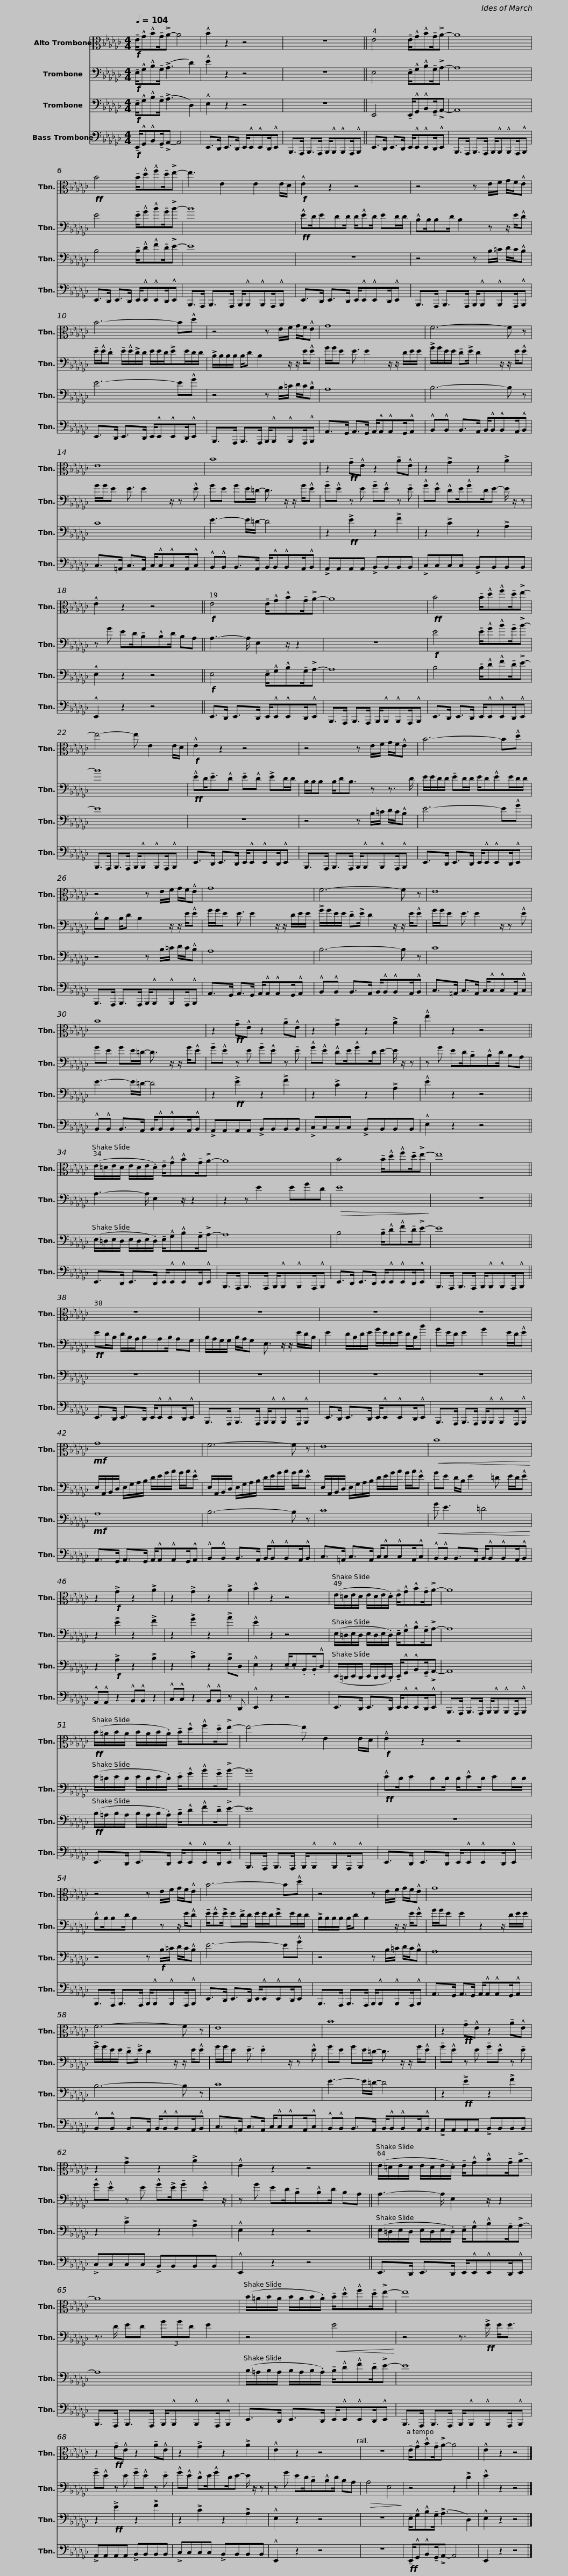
X:1
%%score 1 2 3 4
L:1/8
Q:1/4=104
M:4/4
I:linebreak $
K:Gb
V:1 alto
V:2 bass
V:3 bass
V:4 bass
V:1
!f! !tenuto!E/!^!G!^!B!tenuto!G/!>!A- A4 | !^!B2 z2 z4 | z8 ||$ E4 !tenuto!E/!^!G!^!B!tenuto!G/!>!A- | A8 | %5
!ff! B4 !tenuto!B/!^!d!^!f!tenuto!d/!>!e- |$ e3 E2 E2 E/D/ |!f! !^!E2 z2 z4 |$ z4 z E/F/ G/F/!^!E | B6- B!^!d |$ %10
 z4 z E/F/ G/F/!^!E | G8 |$ F6- F z | E8 | B8 |$ %15
 z2!ff! !tenuto!G!^!E z2 !tenuto!A!^!E | z2 !>!G2 z2 !>!A2 | !^!E2 z2 z4 ||$!f! E4 !tenuto!E/!^!G!^!B!tenuto!G/!>!A- | A8 | %20
!ff! B4 !tenuto!B/!^!d!^!f!tenuto!d/!>!e- |$ e4- e E2 E/D/ |!f! !^!E2 z2 z4 |$ z4 z E/F/ G/F/!^!E | B6- B!^!d |$ %25
 z4 z E/F/ G/F/!^!E | G8 |$ F6- F z | E8 | B8 |$ %30
 z2!ff! !tenuto!G!^!E z2 !tenuto!A!^!E | z2 !>!G2 z2 !>!A2 | !^!e2 z2 z4 ||$ (E/=D/E/D/ E/D/E/.D/) !tenuto!E/!^!G!^!B!tenuto!G/!>!A- | A8 | %35
 B4 !tenuto!B/!^!d!^!f!tenuto!d/!>!e- |$ e8 || z8 | z8 |$ z8 | %40
 z8 |$!mf! G8 | F6- F z |$ E8 |!<(! B8!<)! | %45
 z2!f! !>!G2 z2 !>!A2 |$ z2 !>!G2 z2 !>!A2 | !^!B2 z2 z4 | (E/=D/E/D/ E/D/E/.D/) !tenuto!E/!^!G!^!B!tenuto!G/!>!A- | A8 |$ %50
!ff! (B/=A/B/A/ B/A/B/.A/) !tenuto!B/!^!d!^!f!tenuto!d/!>!e- | e4- e E2 E/D/ |$!f! !^!E2 z2 z4 | z4 z E/F/ G/F/!^!E |$ B6- B!^!d | %55
 z4 z E/F/ G/F/!^!E |$ G8 | F6- F z | E8 |$ B8 | %60
 z2!ff! !tenuto!G!^!E z2 !tenuto!A!^!E | z2 !>!G2 z2 !>!A2 |$ !^!E2 z2 z4 || (E/=D/E/D/ E/D/E/.D/) !tenuto!E/!^!G!^!B!tenuto!G/!>!A- | A8 |$ %65
 (B/=A/B/A/ B/A/B/.A/) !tenuto!B/!^!d!^!f!tenuto!d/!>!e- | e8 | z2!ff! !tenuto!G!^!E z2 !tenuto!A!^!E |$ z2 !>!G2 z2 !>!A2 | !^!E2 z2 z4 | %70
 z8 | !tenuto!E/!^!G!^!B!tenuto!G/!>!A- A4 | !^!E2 z2 z4 |] %73
V:2
!f! !tenuto!E,/!^!G,!^!B,!tenuto!G,/ (!>!A,3 D2) | !^!E2 z2 z4 | z8 ||$ E,4 !tenuto!E,/!^!G,!^!B,!tenuto!G,/!>!A,- | A,8 | %5
 E4 !tenuto!E/!^!G!^!B!tenuto!G/!>!B- |$ B8 |!ff! !^!ED/EDD/ D/!^!ED/ ED/D/ |$ !^!B,B,/B,D/ B,2 z z/ E/!^!D | !tenuto!E/!^!E/.D !tenuto!E/!^!E/!>!D/D/ E/E/D/!>!EE/D/D/ |$ %10
 !>!B,/B,/B,/B,/ B,/D B,2 z/ z/ E/!^!E | G/G/E E3/2 E2 z/ z/ D/E/E/ |$ !>!G/G/E/E/ !tenuto!D!>!E/ D2 z/ z/ E/!^!E | G/G/E E3/2 E2 z/ z !^!E | GE GE/=D/- D3/2 z/ z/ G/!^!E |$ %15
 !tenuto!G!^!E z E !tenuto!G!^!E z !tenuto!E | !^!G!^!E !^!DE/!^!GD/E- E/ z/ z | z G ED/!tenuto!B,!^!B,D/ B,A, ||$ A,3- A,/ E,2 z/ z2 | z8 | %20
!f! E4 !tenuto!E/!^!G!^!B!tenuto!G/!>!B- |$ B8 |!ff! !^!ED<!tenuto!E!^!D !tenuto!E!^!D !>!ED/D/ |$ B,/B,/B, B,/DB,3/2 z z3/2 D/ | E/E/D/D/ !tenuto!ED/D/ E/D!^!EE/D/D/ |$ %25
 !^!B,B, B,/D B,2 z/ z/ E/!^!E | G/G/E E3/2 E2 z/ z/ D/E/E/ |$ !>!G/G/E/E/ !tenuto!D!>!E/ D2 z/ z/ E/!^!E | G/G/E E3/2 E2 z/ z !^!E | GE GE/=D/- D3/2 z/ z/ G/!^!E |$ %30
 !tenuto!G!^!E z E !tenuto!G!^!E z !tenuto!E | !^!G!^!E !^!DE/!^!GD/E- E/ z/ z | z G ED/!tenuto!B,!^!B,D/ B,A, ||$ A,3- A,/ E,2 z/ z2 | z2 z E2 EGD | %35
!>(! E8!>)! |$ z8 ||!ff! ED/B,/ D/B,/A,/B,A,B,/ A,G, | B,/A,/G,/G,/ B,/A,/G, E,3/2 z/ z/ E/D/B,/ |$ E2 D/B,/D/E/ G/E/D/E/ D/B,/B | %40
 GE/D/ E2 G2 E/D/!^!E |$ E,/A,,/B,,/D,/ E,/G,/A,/B,/ D/E/G/A/ !-(!G/!-)!A/!^!E | E,/A,,/B,,/D,/ E,/G,/A,/B,/ D/E/G/A/ !-(!G/!-)!A/!^!E |$ E,/A,,/B,,/D,/ E,/G,/A,/B,/ D/E/G/A/ !-(!G/!-)!A/!^!E | GE D/B,/ E2 =D E/D/!^!E | %45
 z2 !>!E2 z2 !>!F2 |$ z2 !>!G2 z2 !>!A2 | !^!E2 z2 z4 | (E,/=D,/E,/D,/ E,/D,/E,/.D,/) !tenuto!E,/!^!G,!^!B,!tenuto!G,/!>!A,- | A,8 |$ %50
 (E/=D/E/D/ E/D/E/.D/) !tenuto!E/!^!G!^!B!tenuto!G/!>!B- | B8 |$!ff! !^!ED/EDD/ D/!^!ED/ ED/D/ | !^!B,B,/B,D/ B,2 z z/ E/!^!D |$ !tenuto!E/!^!E!>!E/ E!>!D/D/ E/E/D/!>!EE/D/D/ | %55
 !>!B,/B,/B,/B,/ B,/D B,2 z/ z/ E/!^!E |$ G/G/E E2 z2 z/ D/E/E/ | !>!G/G/E/E/ !tenuto!D!>!E/ D2 z/ z/ E/!^!E | G/G/E !tenuto!E3/2 .E2 z/ z !^!E |$ GE GE/=D/- D3/2 z/ z/ G/!^!E | %60
 !tenuto!G!^!E z E !tenuto!G!^!E z !tenuto!E | !^!G!^!E z E !^!G!>!E/!tenuto!G!^!E z/ |$ z G ED/!tenuto!B,!^!B,D/ B,A, || A,3- A,/ E,2 z/ z2 | z3/2 D/ ED (3GGD E2 |$ %65
 z4!<(! E4!<)! | z4 z3/2!ff! !>!E/ E<E | !tenuto!G!^!E z E !tenuto!G!^!E z !tenuto!E |$ !^!G!^!E !^!DE/!^!GD/E- E/ z/ z | z G ED/!tenuto!B,!^!B,D/ B,A, | %70
!>(! A,4 E,4!>)! | z4 z2 !>!D2 | !^!E2 z2 z4 |] %73
V:3
!f! !tenuto!E,/!^!G,!^!B,!tenuto!G,/ (!>!A,3 D,2) | !^!E,2 z2 z4 | z8 ||$ E,,4 !tenuto!E,,/!^!G,,!^!B,,!tenuto!G,,/!>!A,,- | A,,8 | %5
 B,4 !tenuto!B,/!^!D!^!F!tenuto!D/!>!E- |$ E8 | z8 |$ z4 z B,/=C/ D/C/!^!B, | E6- E!^!G |$ %10
 z4 z B,/=C/ D/C/!^!B, | A,8 |$ B,6- B, z | C8 | E3- E/=D/- D4 |$ %15
 z2!ff! !>!E2 z2 !>!F2 | z2 !>!C2 z2 !>!A,2 | !^!E,2 z2 z4 ||$!f! E,4 !tenuto!E,/!^!G,!^!B,!tenuto!G,/!>!A,- | A,8 | %20
 B,4 !tenuto!B,/!^!D!^!F!tenuto!D/!>!E- |$ E8 | z8 |$ z4 z B,/=C/ D/C/!^!B, | E6- E!^!G |$ %25
 z4 z B,/=C/ D/C/!^!B, | A,8 |$ B,6- B, z | C8 | E3- E/=D/- D4 |$ %30
 z2!ff! !>!E2 z2 !>!F2 | z2 !>!C2 z2 !>!A,2 | !^!E2 z2 z4 ||$ (E,/=D,/E,/D,/ E,/D,/E,/.D,/) !tenuto!E,/!^!G,!^!B,!tenuto!G,/!>!A,- | A,8 | %35
 B,4 !tenuto!B,/!^!D!^!F!tenuto!D/!>!E- |$ E8 || z8 | z8 |$ z8 | %40
 z8 |$!mf! A,8 | B,6- B, z |$ C8 |!<(! G E3 =D4!<)! | %45
 z2!f! !>!A,2 z2 !>!B,2 |$ z2 !>!C2 z2 !>!B,D, | !^!E,2 z2 !tenuto!E,/.E,.B,,.B,,/!^!D, | (E,,/=D,,/E,,/D,,/ E,,/D,,/E,,/.D,,/) !tenuto!E,,/!^!G,,!^!B,,!tenuto!G,,/!>!A,,- | A,,8 |$ %50
!ff! (B,/=A,/B,/A,/ B,/A,/B,/.A,/) !tenuto!B,/!^!D!^!F!tenuto!D/!>!E- | E8 |$ z8 | z4 z!f! B,/=C/ D/C/!^!B, |$ E6- E!^!G | %55
 z4 z B,/=C/ D/C/!^!B, |$ A,8 | B,6- B, z | C8 |$ E3- E/=D/- D4 | %60
 z2!ff! !>!E2 z2 !>!F2 | z2 !>!C2 z2 !>!A,2 |$ !^!E,2 z2 z4 || (E,/=D,/E,/D,/ E,/D,/E,/.D,/) !tenuto!E,/!^!G,!^!B,!tenuto!G,/!>!A,- | A,8 |$ %65
 (B,/=A,/B,/A,/ B,/A,/B,/.A,/) !tenuto!B,/!^!D!^!F!tenuto!D/!>!E- | E8 | z2!ff! !>!E2 z2 !>!F2 |$ z2 !>!C2 z2 !>!A,2 | !^!E,2 z2 z4 | %70
 z8 | !tenuto!E,/!^!G,!^!B,!tenuto!G,/ (!>!A,3 D,2) | !^!E,2 z2 z4 |] %73
V:4
!f! !tenuto!E,,/!^!G,,!^!B,,!tenuto!G,,/!>!A,,- A,,4 | E,,>D,, E,,>D,, E,,/!^!E,,!^!E,,D,,/!^!E,, | B,,,>A,,, B,,,>A,,, B,,,/!^!B,,,!^!B,,,A,,,/!^!B,,, ||$ E,,>D,, E,,>D,, E,,/!^!E,,!^!E,,D,,/!^!E,, | B,,,>A,,, B,,,>A,,, B,,,/!^!B,,,!^!B,,,A,,,/!^!B,,, | %5
 E,,>D,, E,,>D,, E,,/!^!E,,!^!E,,D,,/!^!E,, |$ B,,,>A,,, B,,,>A,,, B,,,/!^!B,,,!^!B,,,A,,,/!^!B,,, | E,,>D,, E,,>D,, E,,/!^!E,,!^!E,,D,,/!^!E,, |$ B,,,>A,,, B,,,>A,,, B,,,/!^!B,,,!^!B,,,A,,,/!^!B,,, | E,,>D,, E,,>D,, E,,/!^!E,,!^!E,,D,,/!^!E,, |$ %10
 B,,,>A,,, B,,,>A,,, B,,,/!^!B,,,!^!B,,,A,,,/!^!B,,, | A,,>G,, A,,>G,, A,,/!^!A,,!^!A,,G,,/!^!A,, |$ !^!B,,!^!B,, B,,>A,, B,,/!^!B,,!^!B,,A,,/!^!B,, | C,>=A,, C,>A,, C,/!^!C,!^!C,A,,/!^!C, | !^!B,,!^!B,, B,,>A,, B,,/!^!B,,!^!B,,A,,/!^!B,, |$ %15
 !>!A,,A,,A,,A,, !>!B,,B,,B,,B,, | !>!C,C,C,C, !>!B,,B,,B,,B,, | !^!E,,2 z2 z4 ||$ E,,>D,, E,,>D,, E,,/!^!E,,!^!E,,D,,/!^!E,, | B,,,>A,,, B,,,>A,,, B,,,/!^!B,,,!^!B,,,A,,,/!^!B,,, | %20
 E,,>D,, E,,>D,, E,,/!^!E,,!^!E,,D,,/!^!E,, |$ B,,,>A,,, B,,,>A,,, B,,,/!^!B,,,!^!B,,,A,,,/!^!B,,, | E,,>D,, E,,>D,, E,,/!^!E,,!^!E,,D,,/!^!E,, |$ B,,,>A,,, B,,,>A,,, B,,,/!^!B,,,!^!B,,,A,,,/!^!B,,, | E,,>D,, E,,>D,, E,,/!^!E,,!^!E,,D,,/!^!E,, |$ %25
 B,,,>A,,, B,,,>A,,, B,,,/!^!B,,,!^!B,,,A,,,/!^!B,,, | A,,>G,, A,,>G,, A,,/!^!A,,!^!A,,G,,/!^!A,, |$ !^!B,,!^!B,, B,,>A,, B,,/!^!B,,!^!B,,A,,/!^!B,, | C,>=A,, C,>A,, C,/!^!C,!^!C,A,,/!^!C, | !^!B,,!^!B,, B,,>A,, B,,/!^!B,,!^!B,,A,,/!^!B,, |$ %30
 !>!A,,A,,A,,A,, !>!B,,B,,B,,B,, | !>!C,C,C,C, !>!B,,B,,B,,B,, | !^!E,2 z2 z4 ||$ E,,>D,, E,,>D,, E,,/!^!E,,!^!E,,D,,/!^!E,, | B,,,>A,,, B,,,>A,,, B,,,/!^!B,,,!^!B,,,A,,,/!^!B,,, | %35
 E,,>D,, E,,>D,, E,,/!^!E,,!^!E,,D,,/!^!E,, |$ B,,,>A,,, B,,,>A,,, B,,,/!^!B,,,!^!B,,,A,,,/!^!B,,, || E,,>D,, E,,>D,, E,,/!^!E,,!^!E,,D,,/!^!E,, | B,,,>A,,, B,,,>A,,, B,,,/!^!B,,,!^!B,,,A,,,/!^!B,,, |$ E,,>D,, E,,>D,, E,,/!^!E,,!^!E,,D,,/!^!E,, | %40
 B,,,>A,,, B,,,>A,,, B,,,/!^!B,,,!^!B,,,A,,,/!^!B,,, |$ A,,>G,, A,,>G,, A,,/!^!A,,!^!A,,G,,/!^!A,, | !^!B,,!^!B,, B,,>A,, B,,/!^!B,,!^!B,,A,,/!^!B,, |$ C,>=A,, C,>A,, C,/!^!C,!^!C,A,,/!^!C, | !^!B,,!^!B,, B,,>A,, B,,/!^!B,,!^!B,,A,,/!^!B,, | %45
 !^!A,,!^!A,, z2 !^!B,,!^!B,, z2 |$ !^!C,!^!C, z2 !^!B,,!^!B,, z D,, | !^!E,,2 z2 z4 | E,,>D,, E,,>D,, E,,/!^!E,,!^!E,,D,,/!^!E,, | B,,,>A,,, B,,,>A,,, B,,,/!^!B,,,!^!B,,,A,,,/!^!B,,, |$ %50
 E,,>D,, E,,>D,, E,,/!^!E,,!^!E,,D,,/!^!E,, | B,,,>A,,, B,,,>A,,, B,,,/!^!B,,,!^!B,,,A,,,/!^!B,,, |$ E,,>D,, E,,>D,, E,,/!^!E,,!^!E,,D,,/!^!E,, | B,,,>A,,, B,,,>A,,, B,,,/!^!B,,,!^!B,,,A,,,/!^!B,,, |$ E,,>D,, E,,>D,, E,,/!^!E,,!^!E,,D,,/!^!E,, | %55
 B,,,>A,,, B,,,>A,,, B,,,/!^!B,,,!^!B,,,A,,,/!^!B,,, |$ A,,>G,, A,,>G,, A,,/!^!A,,!^!A,,G,,/!^!A,, | !^!B,,!^!B,, B,,>A,, B,,/!^!B,,!^!B,,A,,/!^!B,, | C,>=A,, C,>A,, C,/!^!C,!^!C,A,,/!^!C, |$ !^!B,,!^!B,, B,,>A,, B,,/!^!B,,!^!B,,A,,/!^!B,, | %60
 !>!A,,A,,A,,A,, !>!B,,B,,B,,B,, | !>!C,C,C,C, !>!B,,B,,B,,B,, |$ !^!E,,2 z2 z4 || E,,>D,, E,,>D,, E,,/!^!E,,!^!E,,D,,/!^!E,, | B,,,>A,,, B,,,>A,,, B,,,/!^!B,,,!^!B,,,A,,,/!^!B,,, |$ %65
 E,,>D,, E,,>D,, E,,/!^!E,,!^!E,,D,,/!^!E,, | B,,,>A,,, B,,,>A,,, B,,,/!^!B,,,!^!B,,,A,,,/!^!B,,, | !>!A,,A,,A,,A,, !>!B,,B,,B,,B,, |$ !>!C,C,C,C, !>!B,,B,,B,,B,, | !^!E,,2 z2 z4 | %70
 z8 |!ff! !tenuto!E,,/!^!G,,!^!B,,!tenuto!G,,/!>!A,,- A,,4 | E,,2 z2 z4 |] %73
